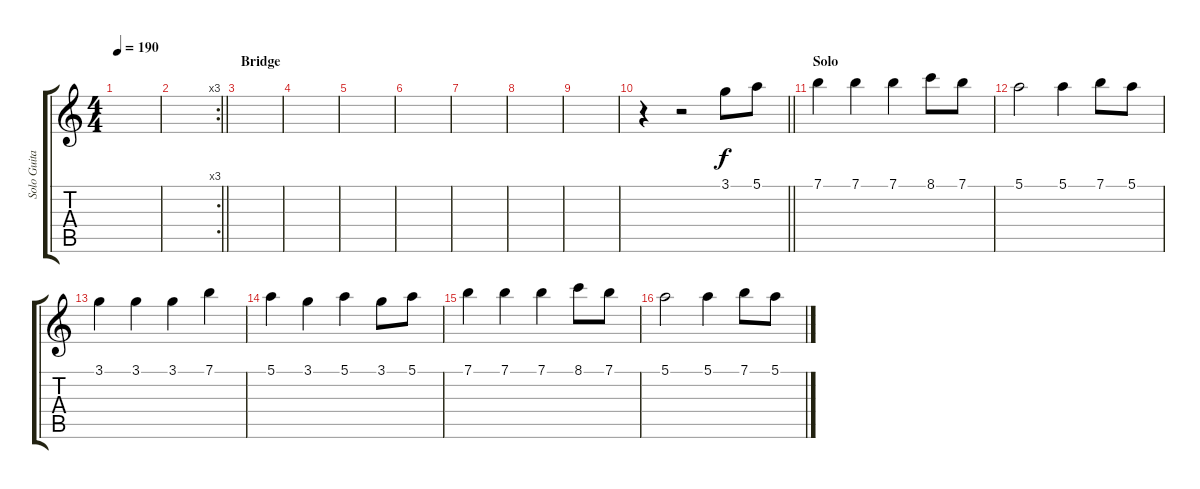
\track ("Solo Guitar" "Solo Guita") {instrument distortionguitar}
\staff {score tabs}
\tuning (E4 B3 G3 D3 A2 E2) {hide}
\ts (4 4)
\tempo 190
\clef g2
\ks c
|
\rc 3
\barLineRight lightlight
|
\section ("" "Bridge")
|
|
|
|
|
|
|
\barLineRight lightlight
r.4 r.2 3.1.8 5.1.8 |
\section ("" "Solo")
7.1.4 7.1.4 7.1.4 8.1.8 7.1.8 |
5.1.2 5.1.4 7.1.8 5.1.8 |
3.1.4 3.1.4 3.1.4 7.1.4 |
5.1.4 3.1.4 5.1.4 3.1.8 5.1.8 |
7.1.4 7.1.4 7.1.4 8.1.8 7.1.8 |
5.1.2 5.1.4 7.1.8 5.1.8
